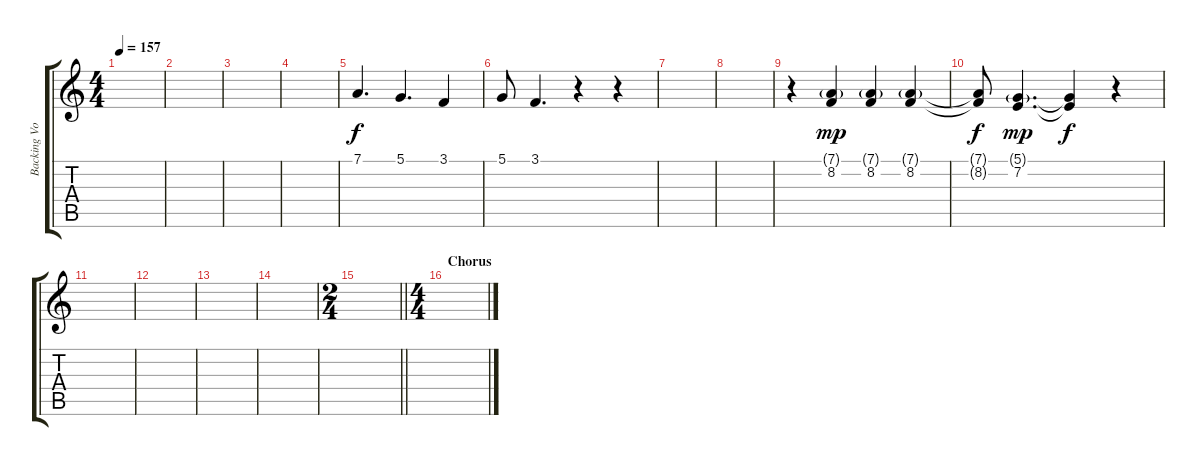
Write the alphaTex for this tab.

\track ("Backing Vocals" "Backing Vo") {instrument lead6voice}
\staff {score tabs}
\tuning (D4 A3 F3 C3 G2 D2) {hide}
\ts (4 4)
\tempo 157
\clef g2
\ks c
|
|
|
|
7.1.4{d} 5.1.4{d} 3.1.4 |
5.1.8 3.1.4{d} r.4 r.4 |
|
|
r.4{balance 8} (7.1{g} 8.2).4{dy mp} (7.1{g} 8.2).4 (7.1{g} 8.2).4 |
(7.1{t} 8.2{t}).8{dy f} (5.1{g} 7.2).4{d dy mp} (5.1{t} 7.2{t}).4{dy f} r.4 |
|
|
|
|
\ts (2 4)
\barLineRight lightlight
|
\ts (4 4)
\section ("" "Chorus")
